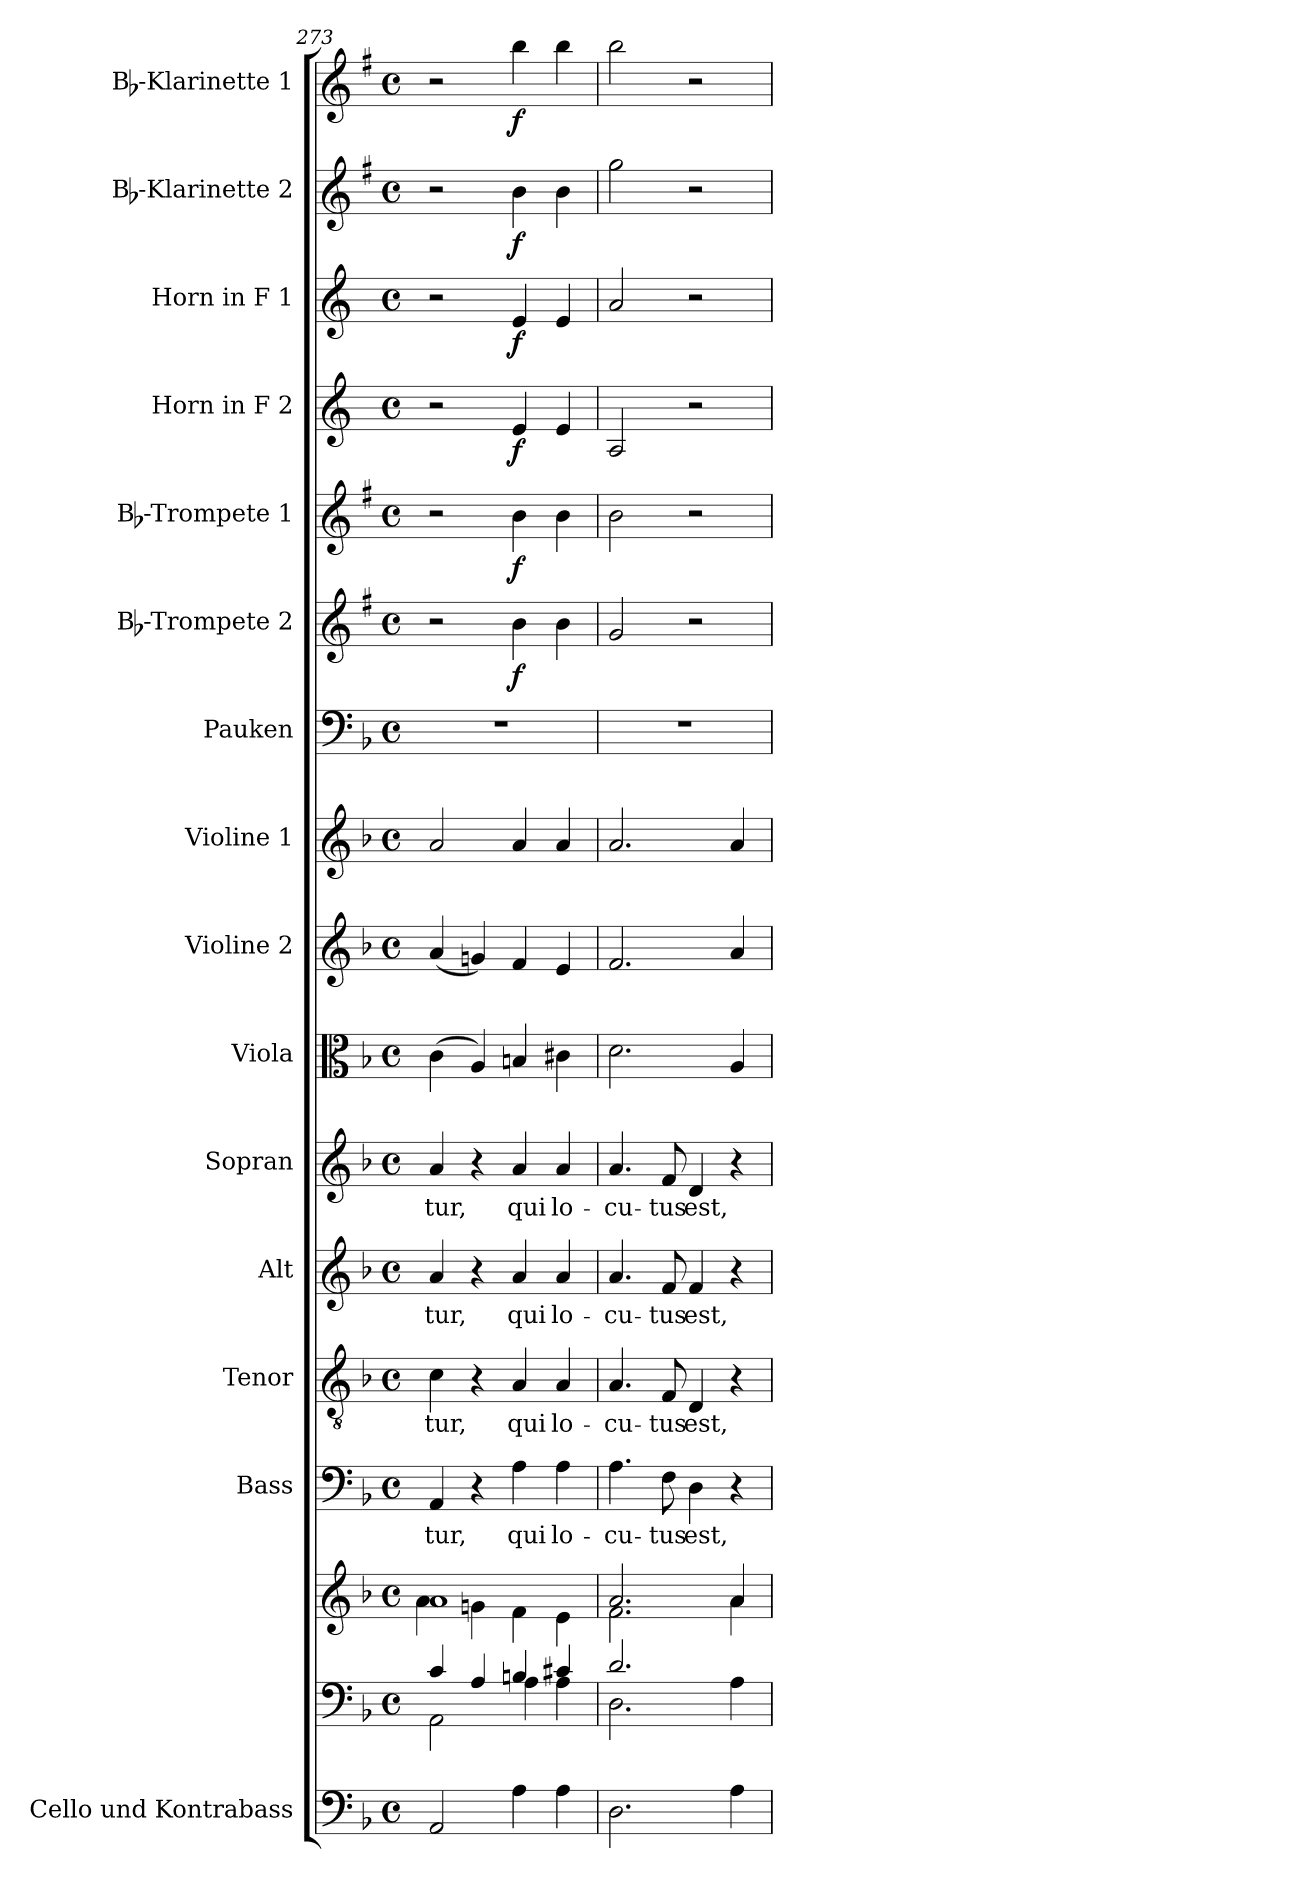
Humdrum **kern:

**kern	**kern	**kern	**kern	**text	**kern	**text	**kern	**text	**kern	**text	**kern	**kern	**kern	**kern	**kern	**dynam	**kern	**dynam	**kern	**dynam	**kern	**dynam	**kern	**dynam	**kern	**dynam
*part16	*part15	*part15	*part14	*part14	*part13	*part13	*part12	*part12	*part11	*part11	*part10	*part9	*part8	*part7	*part6	*part6	*part5	*part5	*part4	*part4	*part3	*part3	*part2	*part2	*part1	*part1
*staff17	*staff16	*staff15	*staff14	*staff14	*staff13	*staff13	*staff12	*staff12	*staff11	*staff11	*staff10	*staff9	*staff8	*staff7	*staff6	*staff6	*staff5	*staff5	*staff4	*staff4	*staff3	*staff3	*staff2	*staff2	*staff1	*staff1
*I"Cello und Kontrabass	*	*	*I"Bass	*	*I"Tenor	*	*I"Alt	*	*I"Sopran	*	*I"Viola	*I"Violine 2	*I"Violine 1	*I"Pauken	*I"Bb-Trompete 2	*	*I"Bb-Trompete 1	*	*I"Horn in F 2	*	*I"Horn in F 1	*	*I"Bb-Klarinette 2	*	*I"Bb-Klarinette 1	*
*I'Kb.	*	*	*I'B.	*	*I'T.	*	*I'A.	*	*I'S.	*	*I'Vla.	*I'Vl. 2	*I'Vl. 1	*I'Pk.	*I'Bb Trp. 2	*	*I'Bb Trp. 1	*	*	*	*	*	*I'Bb Kl. 2	*	*I'Bb Kl. 1	*
*clefF4	*clefF4	*clefG2	*clefF4	*	*clefGv2	*	*clefG2	*	*clefG2	*	*clefC3	*clefG2	*clefG2	*clefF4	*clefG2	*	*clefG2	*	*clefG2	*	*clefG2	*	*clefG2	*	*clefG2	*
*ITrd7c12	*	*	*	*	*	*	*	*	*	*	*	*	*	*	*ITrd1c2	*	*ITrd1c2	*	*ITrd4c7	*	*ITrd4c7	*	*ITrd1c2	*	*ITrd1c2	*
*k[b-]	*k[b-]	*k[b-]	*k[b-]	*	*k[b-]	*	*k[b-]	*	*k[b-]	*	*k[b-]	*k[b-]	*k[b-]	*k[b-]	*k[b-]	*	*k[b-]	*	*k[b-]	*	*k[b-]	*	*k[b-]	*	*k[b-]	*
*F:	*F:	*F:	*F:	*	*F:	*	*F:	*	*F:	*	*F:	*F:	*F:	*F:	*F:	*	*F:	*	*F:	*	*F:	*	*F:	*	*F:	*
*M4/4	*M4/4	*M4/4	*M4/4	*	*M4/4	*	*M4/4	*	*M4/4	*	*M4/4	*M4/4	*M4/4	*M4/4	*M4/4	*	*M4/4	*	*M4/4	*	*M4/4	*	*M4/4	*	*M4/4	*
*met(c)	*met(c)	*met(c)	*met(c)	*	*met(c)	*	*met(c)	*	*met(c)	*	*met(c)	*met(c)	*met(c)	*met(c)	*met(c)	*	*met(c)	*	*met(c)	*	*met(c)	*	*met(c)	*	*met(c)	*
=273	=273	=273	=273	=273	=273	=273	=273	=273	=273	=273	=273	=273	=273	=273	=273	=273	=273	=273	=273	=273	=273	=273	=273	=273	=273	=273
*	*^	*^	*	*	*	*	*	*	*	*	*	*	*	*	*	*	*	*	*	*	*	*	*	*	*	*
!	!	!	!	!	!	!LO:LY:b	!	!LO:LY:b	!	!LO:LY:b	!	!LO:LY:b	!	!	!	!	!	!	!	!	!	!	!	!	!	!	!	!
2AAA/	4c/	2AA\	1a	4a\	4AA/	-tur,	4c\	-tur,	4a/	-tur,	4a/	-tur,	(>4c\	(<4a/	2a/	1r	2r	.	2r	.	2r	.	2r	.	2r	.	2r	.
.	4A/	.	.	4gn\	4r	.	4r	.	4r	.	4r	.	4A/)	4gn/)	.	.	.	.	.	.	.	.	.	.	.	.	.	.
!	!	!	!	!	!	!LO:LY:b	!	!LO:LY:b	!	!LO:LY:b	!	!LO:LY:b	!	!	!	!	!	!LO:DY:b	!	!LO:DY:b	!	!LO:DY:b	!	!LO:DY:b	!	!LO:DY:b	!	!LO:DY:b
4AA\	4Bn/	4A\	.	4f\	4A\	qui	4A/	qui	4a/	qui	4a/	qui	4Bn/	4f/	4a/	.	4a\	f	4a\	f	4A/	f	4A/	f	4a\	f	4aa\	f
!	!	!	!	!	!	!LO:LY:b	!	!LO:LY:b	!	!LO:LY:b	!	!LO:LY:b	!	!	!	!	!	!	!	!	!	!	!	!	!	!	!	!
4AA\	4c#X/	4A\	.	4e\	4A\	lo-	4A/	lo-	4a/	lo-	4a/	lo-	4c#X\	4e/	4a/	.	4a\	.	4a\	.	4A/	.	4A/	.	4a\	.	4aa\	.
=274	=274	=274	=274	=274	=274	=274	=274	=274	=274	=274	=274	=274	=274	=274	=274	=274	=274	=274	=274	=274	=274	=274	=274	=274	=274	=274	=274	=274
!	!	!	!	!	!	!LO:LY:b	!	!LO:LY:b	!	!LO:LY:b	!	!LO:LY:b	!	!	!	!	!	!	!	!	!	!	!	!	!	!	!	!
2.DD\	2.d/	2.D\	2.a/	2.f\	4.A\	-cu-	4.A/	-cu-	4.a/	-cu-	4.a/	-cu-	2.d\	2.f/	2.a/	1r	2f/	.	2a\	.	2D/	.	2d/	.	2ff\	.	2aa\	.
!	!	!	!	!	!	!LO:LY:b	!	!LO:LY:b	!	!LO:LY:b	!	!LO:LY:b	!	!	!	!	!	!	!	!	!	!	!	!	!	!	!	!
.	.	.	.	.	8F\	-tus	8F/	-tus	8f/	-tus	8f/	-tus	.	.	.	.	.	.	.	.	.	.	.	.	.	.	.	.
!	!	!	!	!	!	!LO:LY:b	!	!LO:LY:b	!	!LO:LY:b	!	!LO:LY:b	!	!	!	!	!	!	!	!	!	!	!	!	!	!	!	!
.	.	.	.	.	4D\	est,	4D/	est,	4f/	est,	4d/	est,	.	.	.	.	2r	.	2r	.	2r	.	2r	.	2r	.	2r	.
4AA\	4ryy	4A\	4a/	4a\	4r	.	4r	.	4r	.	4r	.	4A/	4a/	4a/	.	.	.	.	.	.	.	.	.	.	.	.	.
*	*v	*v	*	*	*	*	*	*	*	*	*	*	*	*	*	*	*	*	*	*	*	*	*	*	*	*	*	*
*	*	*v	*v	*	*	*	*	*	*	*	*	*	*	*	*	*	*	*	*	*	*	*	*	*	*	*	*
=	=	=	=	=	=	=	=	=	=	=	=	=	=	=	=	=	=	=	=	=	=	=	=	=	=	=
*-	*-	*-	*-	*-	*-	*-	*-	*-	*-	*-	*-	*-	*-	*-	*-	*-	*-	*-	*-	*-	*-	*-	*-	*-	*-	*-
